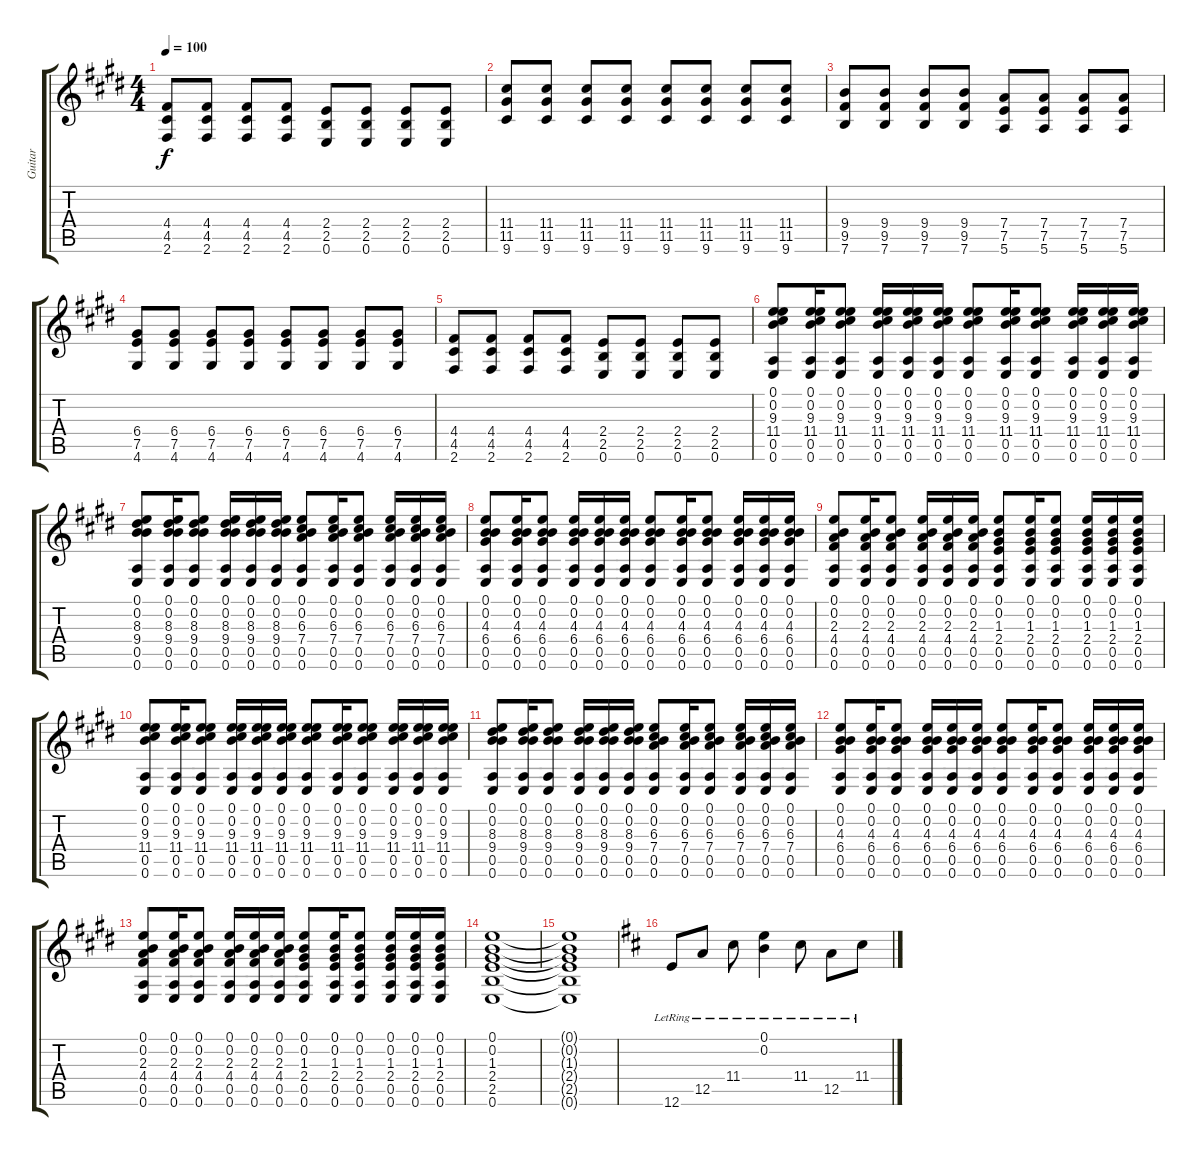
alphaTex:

\track ("Guitar" "Guitar") {instrument acousticguitarsteel}
\staff {score tabs}
\tuning (E4 B3 G3 D3 A2 E2) {hide}
\ts (4 4)
\tempo 100
\clef g2
\ks c#minor
(4.4 4.5 2.6).8{dy f} (4.4 4.5 2.6).8 (4.4 4.5 2.6).8 (4.4 4.5 2.6).8 (2.4 2.5 0.6).8 (2.4 2.5 0.6).8 (2.4 2.5 0.6).8 (2.4 2.5 0.6).8 |
(11.4 11.5 9.6).8 (11.4 11.5 9.6).8 (11.4 11.5 9.6).8 (11.4 11.5 9.6).8 (11.4 11.5 9.6).8 (11.4 11.5 9.6).8 (11.4 11.5 9.6).8 (11.4 11.5 9.6).8 |
(9.4 9.5 7.6).8 (9.4 9.5 7.6).8 (9.4 9.5 7.6).8 (9.4 9.5 7.6).8 (7.4 7.5 5.6).8 (7.4 7.5 5.6).8 (7.4 7.5 5.6).8 (7.4 7.5 5.6).8 |
(6.4 7.5 4.6).8 (6.4 7.5 4.6).8 (6.4 7.5 4.6).8 (6.4 7.5 4.6).8 (6.4 7.5 4.6).8 (6.4 7.5 4.6).8 (6.4 7.5 4.6).8 (6.4 7.5 4.6).8 |
(4.4 4.5 2.6).8 (4.4 4.5 2.6).8 (4.4 4.5 2.6).8 (4.4 4.5 2.6).8 (2.4 2.5 0.6).8 (2.4 2.5 0.6).8 (2.4 2.5 0.6).8 (2.4 2.5 0.6).8 |
(0.1 0.2 9.3 11.4 0.5 0.6).8 (0.1 0.2 9.3 11.4 0.5 0.6).16 (0.1 0.2 9.3 11.4 0.5 0.6).8 (0.1 0.2 9.3 11.4 0.5 0.6).16 (0.1 0.2 9.3 11.4 0.5 0.6).16 (0.1 0.2 9.3 11.4 0.5 0.6).16 (0.1 0.2 9.3 11.4 0.5 0.6).8 (0.1 0.2 9.3 11.4 0.5 0.6).16 (0.1 0.2 9.3 11.4 0.5 0.6).8 (0.1 0.2 9.3 11.4 0.5 0.6).16 (0.1 0.2 9.3 11.4 0.5 0.6).16 (0.1 0.2 9.3 11.4 0.5 0.6).16 |
(0.1 0.2 8.3 9.4 0.5 0.6).8 (0.1 0.2 8.3 9.4 0.5 0.6).16 (0.1 0.2 8.3 9.4 0.5 0.6).8 (0.1 0.2 8.3 9.4 0.5 0.6).16 (0.1 0.2 8.3 9.4 0.5 0.6).16 (0.1 0.2 8.3 9.4 0.5 0.6).16 (0.1 0.2 6.3 7.4 0.5 0.6).8 (0.1 0.2 6.3 7.4 0.5 0.6).16 (0.1 0.2 6.3 7.4 0.5 0.6).8 (0.1 0.2 6.3 7.4 0.5 0.6).16 (0.1 0.2 6.3 7.4 0.5 0.6).16 (0.1 0.2 6.3 7.4 0.5 0.6).16 |
(0.1 0.2 4.3 6.4 0.5 0.6).8 (0.1 0.2 4.3 6.4 0.5 0.6).16 (0.1 0.2 4.3 6.4 0.5 0.6).8 (0.1 0.2 4.3 6.4 0.5 0.6).16 (0.1 0.2 4.3 6.4 0.5 0.6).16 (0.1 0.2 4.3 6.4 0.5 0.6).16 (0.1 0.2 4.3 6.4 0.5 0.6).8 (0.1 0.2 4.3 6.4 0.5 0.6).16 (0.1 0.2 4.3 6.4 0.5 0.6).8 (0.1 0.2 4.3 6.4 0.5 0.6).16 (0.1 0.2 4.3 6.4 0.5 0.6).16 (0.1 0.2 4.3 6.4 0.5 0.6).16 |
(0.1 0.2 2.3 4.4 0.5 0.6).8 (0.1 0.2 2.3 4.4 0.5 0.6).16 (0.1 0.2 2.3 4.4 0.5 0.6).8 (0.1 0.2 2.3 4.4 0.5 0.6).16 (0.1 0.2 2.3 4.4 0.5 0.6).16 (0.1 0.2 2.3 4.4 0.5 0.6).16 (0.1 0.2 1.3 2.4 0.5 0.6).8 (0.1 0.2 1.3 2.4 0.5 0.6).16 (0.1 0.2 1.3 2.4 0.5 0.6).8 (0.1 0.2 1.3 2.4 0.5 0.6).16 (0.1 0.2 1.3 2.4 0.5 0.6).16 (0.1 0.2 1.3 2.4 0.5 0.6).16 |
(0.1 0.2 9.3 11.4 0.5 0.6).8 (0.1 0.2 9.3 11.4 0.5 0.6).16 (0.1 0.2 9.3 11.4 0.5 0.6).8 (0.1 0.2 9.3 11.4 0.5 0.6).16 (0.1 0.2 9.3 11.4 0.5 0.6).16 (0.1 0.2 9.3 11.4 0.5 0.6).16 (0.1 0.2 9.3 11.4 0.5 0.6).8 (0.1 0.2 9.3 11.4 0.5 0.6).16 (0.1 0.2 9.3 11.4 0.5 0.6).8 (0.1 0.2 9.3 11.4 0.5 0.6).16 (0.1 0.2 9.3 11.4 0.5 0.6).16 (0.1 0.2 9.3 11.4 0.5 0.6).16 |
(0.1 0.2 8.3 9.4 0.5 0.6).8 (0.1 0.2 8.3 9.4 0.5 0.6).16 (0.1 0.2 8.3 9.4 0.5 0.6).8 (0.1 0.2 8.3 9.4 0.5 0.6).16 (0.1 0.2 8.3 9.4 0.5 0.6).16 (0.1 0.2 8.3 9.4 0.5 0.6).16 (0.1 0.2 6.3 7.4 0.5 0.6).8 (0.1 0.2 6.3 7.4 0.5 0.6).16 (0.1 0.2 6.3 7.4 0.5 0.6).8 (0.1 0.2 6.3 7.4 0.5 0.6).16 (0.1 0.2 6.3 7.4 0.5 0.6).16 (0.1 0.2 6.3 7.4 0.5 0.6).16 |
(0.1 0.2 4.3 6.4 0.5 0.6).8 (0.1 0.2 4.3 6.4 0.5 0.6).16 (0.1 0.2 4.3 6.4 0.5 0.6).8 (0.1 0.2 4.3 6.4 0.5 0.6).16 (0.1 0.2 4.3 6.4 0.5 0.6).16 (0.1 0.2 4.3 6.4 0.5 0.6).16 (0.1 0.2 4.3 6.4 0.5 0.6).8 (0.1 0.2 4.3 6.4 0.5 0.6).16 (0.1 0.2 4.3 6.4 0.5 0.6).8 (0.1 0.2 4.3 6.4 0.5 0.6).16 (0.1 0.2 4.3 6.4 0.5 0.6).16 (0.1 0.2 4.3 6.4 0.5 0.6).16 |
(0.1 0.2 2.3 4.4 0.5 0.6).8 (0.1 0.2 2.3 4.4 0.5 0.6).16 (0.1 0.2 2.3 4.4 0.5 0.6).8 (0.1 0.2 2.3 4.4 0.5 0.6).16 (0.1 0.2 2.3 4.4 0.5 0.6).16 (0.1 0.2 2.3 4.4 0.5 0.6).16 (0.1 0.2 1.3 2.4 0.5 0.6).8 (0.1 0.2 1.3 2.4 0.5 0.6).16 (0.1 0.2 1.3 2.4 0.5 0.6).8 (0.1 0.2 1.3 2.4 0.5 0.6).16 (0.1 0.2 1.3 2.4 0.5 0.6).16 (0.1 0.2 1.3 2.4 0.5 0.6).16 |
(0.1 0.2 1.3 2.4 2.5 0.6).1 |
(0.1{t} 0.2{t} 1.3{t} 2.4{t} 2.5{t} 0.6{t}).1 |
\ks d
12.6{lr}.8 12.5{lr}.8 11.4{lr}.8 (0.1{lr} 0.2{lr}).4 11.4{lr}.8 12.5{lr}.8 11.4{lr}.8
